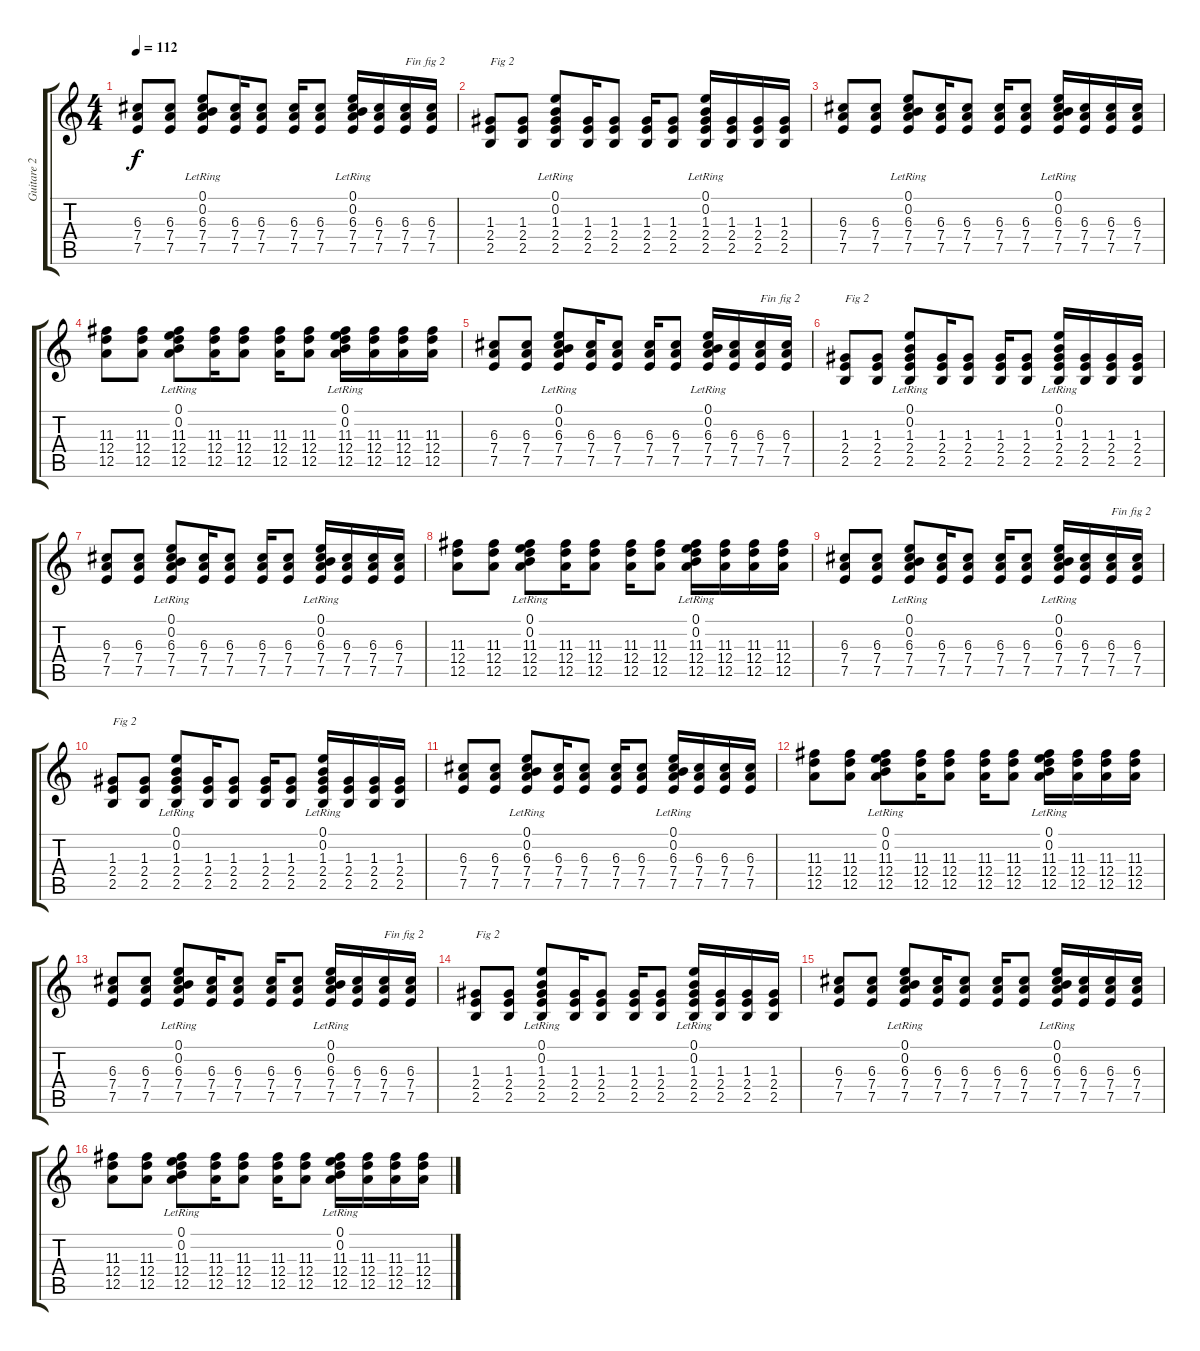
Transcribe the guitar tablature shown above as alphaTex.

\track ("Guitare 2" "Guitare 2") {instrument acousticguitarsteel}
\staff {score tabs}
\tuning (E4 B3 G3 D3 A2 E2) {hide}
\ts (4 4)
\tempo 112
\clef g2
\ks c
(6.3 7.4 7.5).8{dy f} (6.3 7.4 7.5).8 (0.1{lr} 0.2{lr} 6.3 7.4 7.5).8 (6.3 7.4 7.5).16 (6.3 7.4 7.5).8 (6.3 7.4 7.5).16 (6.3 7.4 7.5).8 (0.1{lr} 0.2{lr} 6.3 7.4 7.5).16 (6.3 7.4 7.5).16 (6.3 7.4 7.5).16{txt "Fin fig 2"} (6.3 7.4 7.5).16 |
(1.3 2.4 2.5).8{txt "Fig 2"} (1.3 2.4 2.5).8 (0.1{lr} 0.2{lr} 1.3 2.4 2.5).8 (1.3 2.4 2.5).16 (1.3 2.4 2.5).8 (1.3 2.4 2.5).16 (1.3 2.4 2.5).8 (0.1{lr} 0.2{lr} 1.3 2.4 2.5).16 (1.3 2.4 2.5).16 (1.3 2.4 2.5).16 (1.3 2.4 2.5).16 |
(6.3 7.4 7.5).8 (6.3 7.4 7.5).8 (0.1{lr} 0.2{lr} 6.3 7.4 7.5).8 (6.3 7.4 7.5).16 (6.3 7.4 7.5).8 (6.3 7.4 7.5).16 (6.3 7.4 7.5).8 (0.1{lr} 0.2{lr} 6.3 7.4 7.5).16 (6.3 7.4 7.5).16 (6.3 7.4 7.5).16 (6.3 7.4 7.5).16 |
(11.3 12.4 12.5).8 (11.3 12.4 12.5).8 (0.1{lr} 0.2{lr} 11.3 12.4 12.5).8 (11.3 12.4 12.5).16 (11.3 12.4 12.5).8 (11.3 12.4 12.5).16 (11.3 12.4 12.5).8 (0.1{lr} 0.2{lr} 11.3 12.4 12.5).16 (11.3 12.4 12.5).16 (11.3 12.4 12.5).16 (11.3 12.4 12.5).16 |
(6.3 7.4 7.5).8 (6.3 7.4 7.5).8 (0.1{lr} 0.2{lr} 6.3 7.4 7.5).8 (6.3 7.4 7.5).16 (6.3 7.4 7.5).8 (6.3 7.4 7.5).16 (6.3 7.4 7.5).8 (0.1{lr} 0.2{lr} 6.3 7.4 7.5).16 (6.3 7.4 7.5).16 (6.3 7.4 7.5).16{txt "Fin fig 2"} (6.3 7.4 7.5).16 |
(1.3 2.4 2.5).8{txt "Fig 2"} (1.3 2.4 2.5).8 (0.1{lr} 0.2{lr} 1.3 2.4 2.5).8 (1.3 2.4 2.5).16 (1.3 2.4 2.5).8 (1.3 2.4 2.5).16 (1.3 2.4 2.5).8 (0.1{lr} 0.2{lr} 1.3 2.4 2.5).16 (1.3 2.4 2.5).16 (1.3 2.4 2.5).16 (1.3 2.4 2.5).16 |
(6.3 7.4 7.5).8 (6.3 7.4 7.5).8 (0.1{lr} 0.2{lr} 6.3 7.4 7.5).8 (6.3 7.4 7.5).16 (6.3 7.4 7.5).8 (6.3 7.4 7.5).16 (6.3 7.4 7.5).8 (0.1{lr} 0.2{lr} 6.3 7.4 7.5).16 (6.3 7.4 7.5).16 (6.3 7.4 7.5).16 (6.3 7.4 7.5).16 |
(11.3 12.4 12.5).8 (11.3 12.4 12.5).8 (0.1{lr} 0.2{lr} 11.3 12.4 12.5).8 (11.3 12.4 12.5).16 (11.3 12.4 12.5).8 (11.3 12.4 12.5).16 (11.3 12.4 12.5).8 (0.1{lr} 0.2{lr} 11.3 12.4 12.5).16 (11.3 12.4 12.5).16 (11.3 12.4 12.5).16 (11.3 12.4 12.5).16 |
(6.3 7.4 7.5).8 (6.3 7.4 7.5).8 (0.1{lr} 0.2{lr} 6.3 7.4 7.5).8 (6.3 7.4 7.5).16 (6.3 7.4 7.5).8 (6.3 7.4 7.5).16 (6.3 7.4 7.5).8 (0.1{lr} 0.2{lr} 6.3 7.4 7.5).16 (6.3 7.4 7.5).16 (6.3 7.4 7.5).16{txt "Fin fig 2"} (6.3 7.4 7.5).16 |
(1.3 2.4 2.5).8{txt "Fig 2"} (1.3 2.4 2.5).8 (0.1{lr} 0.2{lr} 1.3 2.4 2.5).8 (1.3 2.4 2.5).16 (1.3 2.4 2.5).8 (1.3 2.4 2.5).16 (1.3 2.4 2.5).8 (0.1{lr} 0.2{lr} 1.3 2.4 2.5).16 (1.3 2.4 2.5).16 (1.3 2.4 2.5).16 (1.3 2.4 2.5).16 |
(6.3 7.4 7.5).8 (6.3 7.4 7.5).8 (0.1{lr} 0.2{lr} 6.3 7.4 7.5).8 (6.3 7.4 7.5).16 (6.3 7.4 7.5).8 (6.3 7.4 7.5).16 (6.3 7.4 7.5).8 (0.1{lr} 0.2{lr} 6.3 7.4 7.5).16 (6.3 7.4 7.5).16 (6.3 7.4 7.5).16 (6.3 7.4 7.5).16 |
(11.3 12.4 12.5).8 (11.3 12.4 12.5).8 (0.1{lr} 0.2{lr} 11.3 12.4 12.5).8 (11.3 12.4 12.5).16 (11.3 12.4 12.5).8 (11.3 12.4 12.5).16 (11.3 12.4 12.5).8 (0.1{lr} 0.2{lr} 11.3 12.4 12.5).16 (11.3 12.4 12.5).16 (11.3 12.4 12.5).16 (11.3 12.4 12.5).16 |
(6.3 7.4 7.5).8 (6.3 7.4 7.5).8 (0.1{lr} 0.2{lr} 6.3 7.4 7.5).8 (6.3 7.4 7.5).16 (6.3 7.4 7.5).8 (6.3 7.4 7.5).16 (6.3 7.4 7.5).8 (0.1{lr} 0.2{lr} 6.3 7.4 7.5).16 (6.3 7.4 7.5).16 (6.3 7.4 7.5).16{txt "Fin fig 2"} (6.3 7.4 7.5).16 |
(1.3 2.4 2.5).8{txt "Fig 2"} (1.3 2.4 2.5).8 (0.1{lr} 0.2{lr} 1.3 2.4 2.5).8 (1.3 2.4 2.5).16 (1.3 2.4 2.5).8 (1.3 2.4 2.5).16 (1.3 2.4 2.5).8 (0.1{lr} 0.2{lr} 1.3 2.4 2.5).16 (1.3 2.4 2.5).16 (1.3 2.4 2.5).16 (1.3 2.4 2.5).16 |
(6.3 7.4 7.5).8 (6.3 7.4 7.5).8 (0.1{lr} 0.2{lr} 6.3 7.4 7.5).8 (6.3 7.4 7.5).16 (6.3 7.4 7.5).8 (6.3 7.4 7.5).16 (6.3 7.4 7.5).8 (0.1{lr} 0.2{lr} 6.3 7.4 7.5).16 (6.3 7.4 7.5).16 (6.3 7.4 7.5).16 (6.3 7.4 7.5).16 |
(11.3 12.4 12.5).8 (11.3 12.4 12.5).8 (0.1{lr} 0.2{lr} 11.3 12.4 12.5).8 (11.3 12.4 12.5).16 (11.3 12.4 12.5).8 (11.3 12.4 12.5).16 (11.3 12.4 12.5).8 (0.1{lr} 0.2{lr} 11.3 12.4 12.5).16 (11.3 12.4 12.5).16 (11.3 12.4 12.5).16 (11.3 12.4 12.5).16
